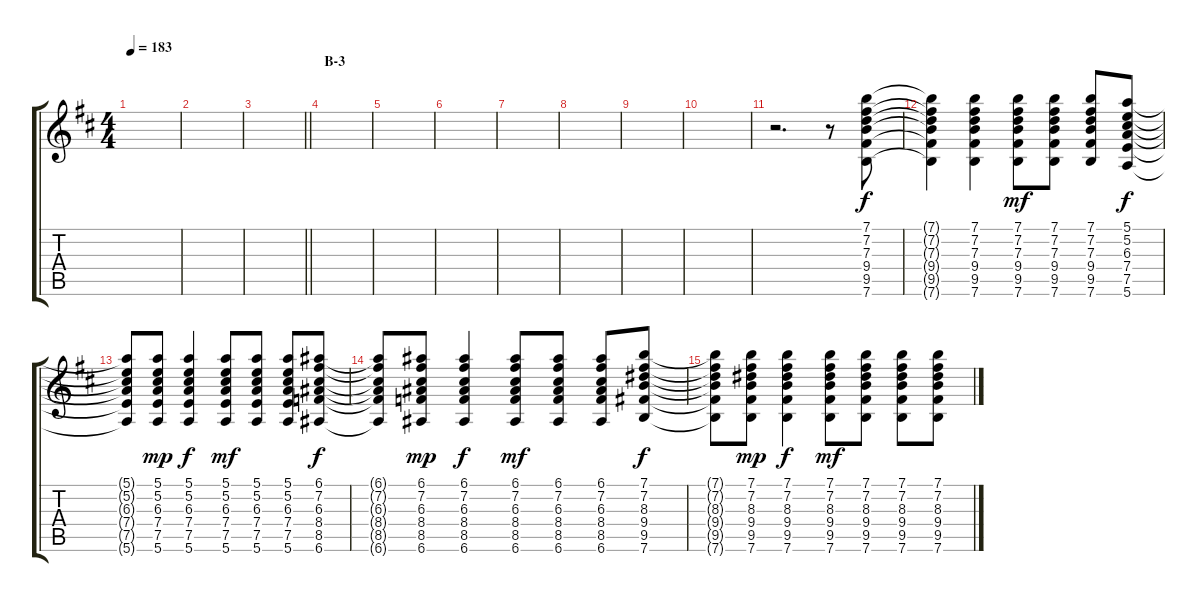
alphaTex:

\track "" {instrument acousticguitarsteel}
\staff {score tabs}
\tuning (E4 B3 G3 D3 A2 E2) {hide}
\ts (4 4)
\tempo 183
\clef g2
\ks d
|
|
\barLineRight lightlight
|
\section ("" "B-3")
|
|
|
|
|
|
|
r.2{d} r.8 (7.1 7.2 7.3 9.4 9.5 7.6).8{volume 5 instrument electricguitarclean} |
(7.1{t} 7.2{t} 7.3{t} 9.4{t} 9.5{t} 7.6{t}).4 (7.1 7.2 7.3 9.4 9.5 7.6).4 (7.1 7.2 7.3 9.4 9.5 7.6).8{dy mf} (7.1 7.2 7.3 9.4 9.5 7.6).8 (7.1 7.2 7.3 9.4 9.5 7.6).8 (5.1 5.2 6.3 7.4 7.5 5.6).8{dy f} |
(5.1{t} 5.2{t} 6.3{t} 7.4{t} 7.5{t} 5.6{t}).8 (5.1 5.2 6.3 7.4 7.5 5.6).8{dy mp} (5.1 5.2 6.3 7.4 7.5 5.6).4{dy f} (5.1 5.2 6.3 7.4 7.5 5.6).8{dy mf} (5.1 5.2 6.3 7.4 7.5 5.6).8 (5.1 5.2 6.3 7.4 7.5 5.6).8 (6.1 7.2 6.3 8.4 8.5 6.6).8{dy f} |
(6.1{t} 7.2{t} 6.3{t} 8.4{t} 8.5{t} 6.6{t}).8 (6.1 7.2 6.3 8.4 8.5 6.6).8{dy mp} (6.1 7.2 6.3 8.4 8.5 6.6).4{dy f} (6.1 7.2 6.3 8.4 8.5 6.6).8{dy mf} (6.1 7.2 6.3 8.4 8.5 6.6).8 (6.1 7.2 6.3 8.4 8.5 6.6).8 (7.1 7.2 8.3 9.4 9.5 7.6).8{dy f} |
(7.1{t} 7.2{t} 8.3{t} 9.4{t} 9.5{t} 7.6{t}).8 (7.1 7.2 8.3 9.4 9.5 7.6).8{dy mp} (7.1 7.2 8.3 9.4 9.5 7.6).4{dy f} (7.1 7.2 8.3 9.4 9.5 7.6).8{dy mf} (7.1 7.2 8.3 9.4 9.5 7.6).8 (7.1 7.2 8.3 9.4 9.5 7.6).8 (7.1 7.2 8.3 9.4 9.5 7.6).8
